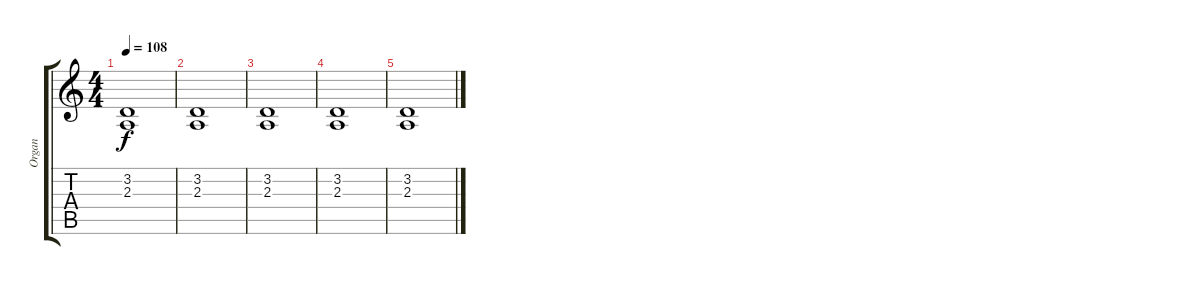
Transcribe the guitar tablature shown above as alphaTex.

\track ("Organ" "Organ") {instrument drawbarorgan}
\staff {score tabs}
\tuning (E4 B3 G3 D3 A2 E2) {hide}
\ts (4 4)
\tempo 108
\clef g2
\ks c
(3.2 2.3).1{dy f} |
(3.2 2.3).1 |
(3.2 2.3).1 |
(3.2 2.3).1 |
(3.2 2.3).1
